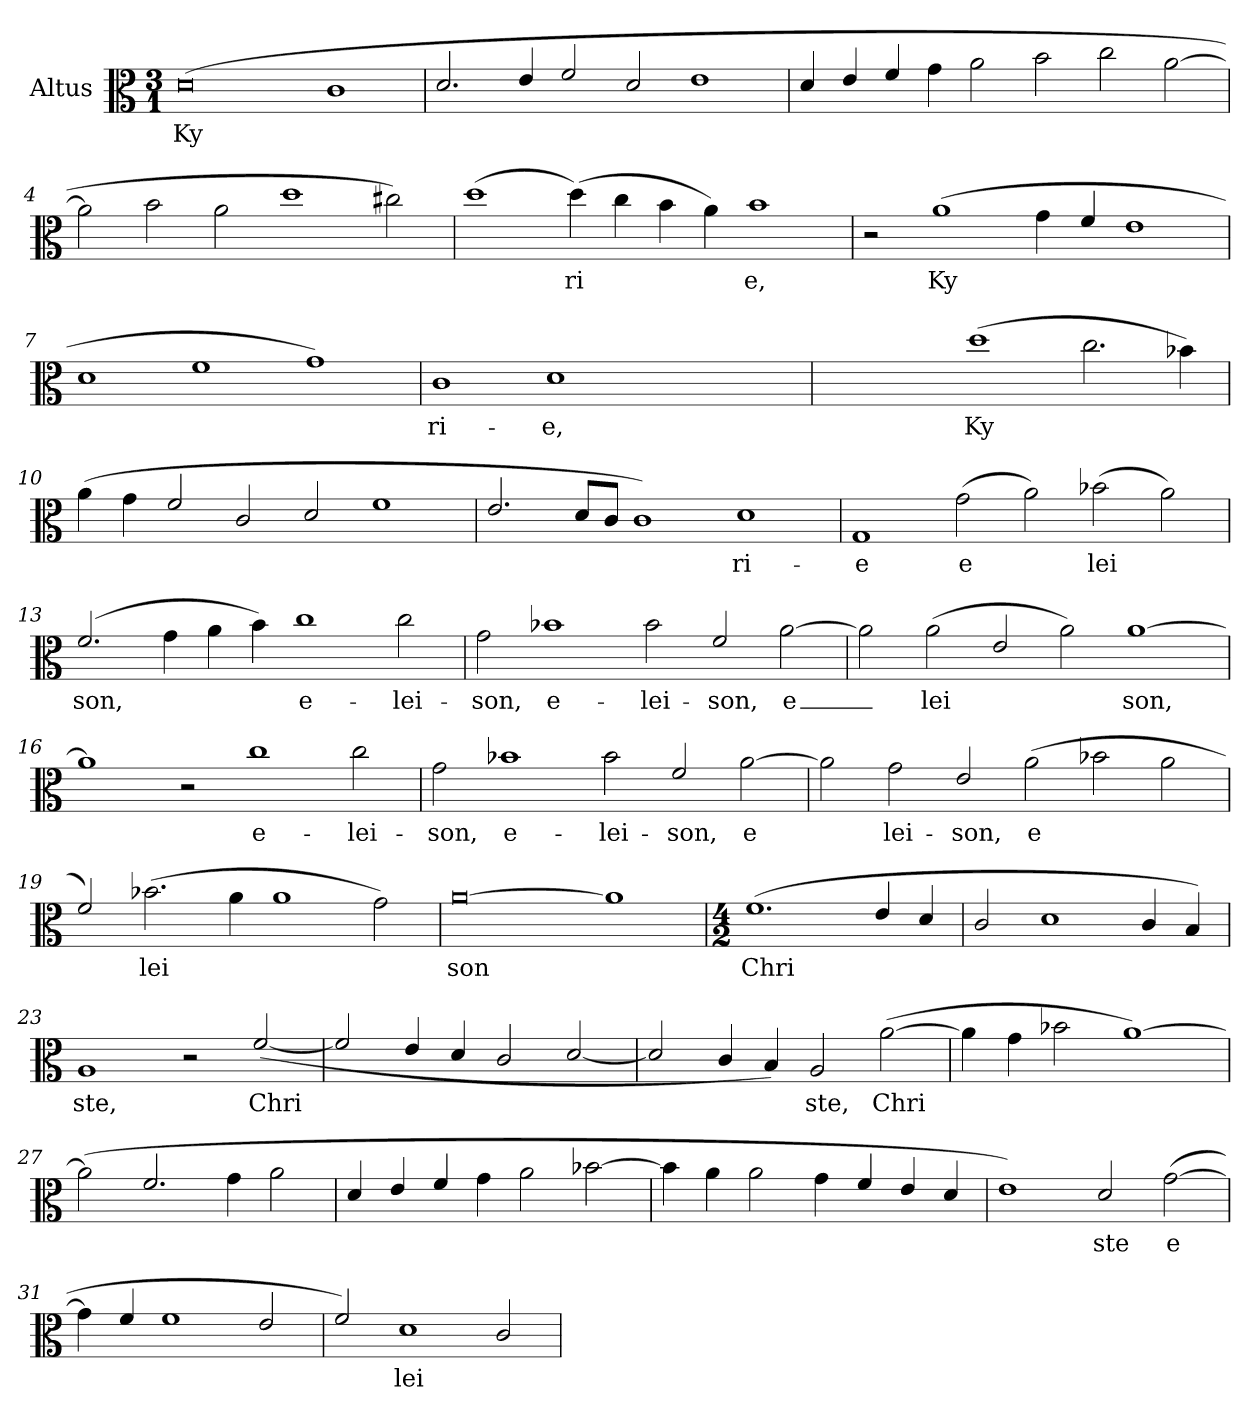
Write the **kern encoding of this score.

**kern	**text
*part1	*part1
*staff1	*staff1
*I"Altus	*
*I'A	*
*clefC3	*
*ITrd4c7	*
*k[b-]	*
*M3/1	*
=1	=1
!	!LO:LY:b
(0G	Ky
1F	.
=2	=2
2.G/	.
4A/	.
2B-/	.
2G/	.
1A	.
=3	=3
4G/	.
4A/	.
4B-/	.
4c\	.
2d\	.
2e\	.
2f\	.
[2d\	.
!!LO:LB:g=z
=4	=4
2d\]	.
2e\	.
2d\	.
1g	.
2f#X\)	.
!!LO:LB:g=z
=5	=5
!	!LO:LY:b
(1g	_-
!	!LO:LY:b
(4g\)	ri
4f\	.
4e\	.
4d\)	.
!	!LO:LY:b
1e	e,
=6	=6
2r	.
!	!LO:LY:b
(1d	Ky
4c\	.
4B-/	.
1A	.
=7	=7
1G	.
1B-	.
1c)	.
!!LO:LB:g=z
=8	=8
!	!LO:LY:b
1F	ri-
!	!LO:LY:b
1G	e,
2ryy	.
2ryy	.
=9	=9
2ryy	.
2ryy	.
!	!LO:LY:b
(1g	Ky
2.f\	.
4e-X\)	.
!!LO:LB:g=z
=10	=10
(4d\	.
4c\	.
2B-/	.
2F/	.
2G/	.
1B-	.
=11	=11
2.A/	.
8G/L	.
8F/J	.
1F)	.
!	!LO:LY:b
1G	ri-
=12	=12
!	!LO:LY:b
1C	e
!	!LO:LY:b
(2c\	e
2d\)	.
!	!LO:LY:b
(2e-X\	lei
2d\)	.
!!LO:LB:g=z
=13	=13
!	!LO:LY:b
(2.B-/	son,
4c\	.
4d\	.
4e\)	.
!	!LO:LY:b
1f	e-
!	!LO:LY:b
2f\	lei-
=14	=14
!	!LO:LY:b
2c\	son,
!	!LO:LY:b
1e-X	e-
!	!LO:LY:b
2e-\	lei-
!	!LO:LY:b
2B-/	son,
!	!LO:LY:b
[2d\	e_-
!!LO:LB:g=z
=15	=15
!	!LO:LY:b
2d\]	_-
!	!LO:LY:b
(2d\	lei
2A/	.
2d\)	.
!	!LO:LY:b
[1d	son,
=16	=16
1d]	.
2r	.
!	!LO:LY:b
1f	e-
!	!LO:LY:b
2f\	lei-
=17	=17
!	!LO:LY:b
2c\	son,
!	!LO:LY:b
1e-X	e-
!	!LO:LY:b
2e-\	lei-
!	!LO:LY:b
2B-/	son,
!	!LO:LY:b
[2d\	e
!!LO:LB:g=z
=18	=18
2d\]	.
!	!LO:LY:b
2c\	lei-
!	!LO:LY:b
2A/	son,
!	!LO:LY:b
(2d\	e
2e-X\	.
2d\	.
=19	=19
2B-/)	.
!	!LO:LY:b
(2.e-X\	lei
4d\	.
1d	.
2c\)	.
=20	=20
!	!LO:LY:b
[0d	son
1d]	.
!!LO:LB:g=z
=21	=21
*M4/2	*
!	!LO:LY:b
(1.B-	Chri
4A/	.
4G/	.
=22	=22
2F/	.
1G	.
4F/	.
4E/)	.
=23	=23
!	!LO:LY:b
1D	ste,
2r	.
!	!LO:LY:b
([2B-/	Chri
=24	=24
2B-/]	.
4A/	.
4G/	.
2F/	.
[2G/	.
=25	=25
2G/]	.
4F/	.
4E/)	.
!	!LO:LY:b
2D/	ste,
!	!LO:LY:b
([2d\	Chri
!!LO:LB:g=z
=26	=26
4d\]	.
4c\	.
2e-X\	.
[1d)	.
!!LO:LB:g=z
=27	=27
(2d\]	.
2.B-/	.
4c\	.
2d\	.
=28	=28
4G/	.
4A/	.
4B-/	.
4c\	.
2d\	.
[2e-X\	.
=29	=29
4e-\]	.
4d\	.
2d\	.
4c\	.
4B-/	.
4A/	.
4G/	.
=30	=30
1A)	.
!	!LO:LY:b
2G/	ste
!	!LO:LY:b
([2c\	e
!!LO:LB:g=z
=31	=31
4c\]	.
4B-/	.
1B-	.
2A/	.
=32	=32
2B-/)	.
!	!LO:LY:b
1G	lei
2F/	.
=	=
*-	*-
